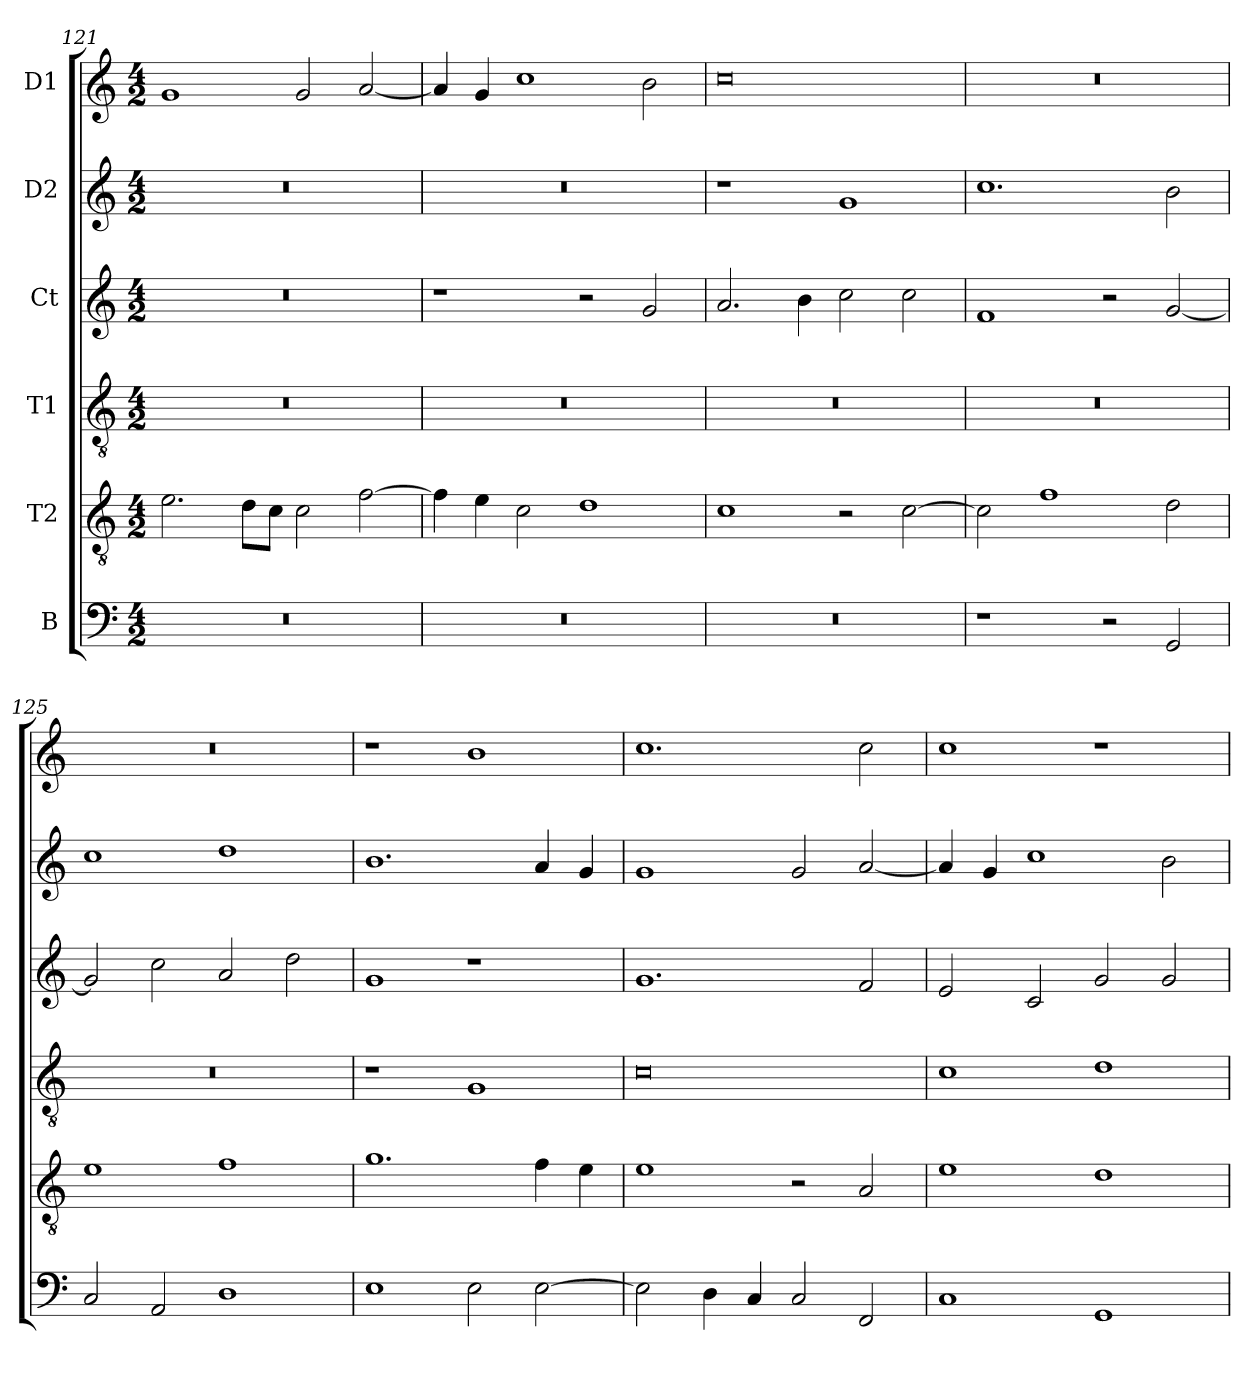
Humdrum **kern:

**kern	**kern	**kern	**kern	**kern	**kern
*part6	*part5	*part4	*part3	*part2	*part1
*staff6	*staff5	*staff4	*staff3	*staff2	*staff1
*I"B	*I"T2	*I"T1	*I"Ct	*I"D2	*I"D1
!!LO:PB:g=z
*clefF4	*clefGv2	*clefGv2	*clefG2	*clefG2	*clefG2
*	*ITrd7c12	*ITrd7c12	*	*	*
*k[]	*k[]	*k[]	*k[]	*k[]	*k[]
*C:	*C:	*C:	*C:	*C:	*C:
*M4/2	*M4/2	*M4/2	*M4/2	*M4/2	*M4/2
=121	=121	=121	=121	=121	=121
!LO:N:vis=1	!	!LO:N:vis=1	!LO:N:vis=1	!LO:N:vis=1	!
0r	2.Ei\	0r	0r	0r	1gi
.	8Di\L	.	.	.	.
.	8Ci\J	.	.	.	.
.	2Ci\	.	.	.	2gi/
.	[>2Fi\	.	.	.	[<2ai/
=122	=122	=122	=122	=122	=122
!LO:N:vis=1	!	!LO:N:vis=1	!	!LO:N:vis=1	!
0r	4Fi\]	0r	1r	0r	4ai/]
.	4Ei\	.	.	.	4gi/
.	2Ci\	.	.	.	1cci
.	1Di	.	2r	.	.
.	.	.	2gi/	.	2bi\
=123	=123	=123	=123	=123	=123
!LO:N:vis=1	!	!LO:N:vis=1	!	!	!
0r	1Ci	0r	2.ai/	1r	0cci
.	.	.	4bi\	.	.
.	2r	.	2cci\	1gi	.
.	[>2Ci\	.	2cci\	.	.
!!LO:PB:g=z
=124	=124	=124	=124	=124	=124
!	!	!LO:N:vis=1	!	!	!LO:N:vis=1
1r	2Ci\]	0r	1fi	1.cci	0r
.	1Fi	.	.	.	.
2r	.	.	2r	.	.
2GGi/	2Di\	.	[<2gi/	2bi\	.
=125	=125	=125	=125	=125	=125
!	!	!LO:N:vis=1	!	!	!LO:N:vis=1
2Ci/	1Ei	0r	2gi/]	1cci	0r
2AAi/	.	.	2cci\	.	.
1Di	1Fi	.	2ai/	1ddi	.
.	.	.	2ddi\	.	.
=126	=126	=126	=126	=126	=126
1Ei	1.Gi	1r	1gi	1.bi	1r
2Ei\	.	1GGi	1r	.	1bi
[>2Ei\	4Fi\	.	.	4ai/	.
.	4Ei\	.	.	4gi/	.
!!LO:PB:g=z
=127	=127	=127	=127	=127	=127
2Ei\]	1Ei	0Ci	1.gi	1gi	1.cci
4Di\	.	.	.	.	.
4Ci/	.	.	.	.	.
2Ci/	2r	.	.	2gi/	.
2FFi/	2AAi/	.	2fi/	[<2ai/	2cci\
=128	=128	=128	=128	=128	=128
1Ci	1Ei	1Ci	2ei/	4ai/]	1cci
.	.	.	.	4gi/	.
.	.	.	2ci/	1cci	.
1GGi	1Di	1Di	2gi/	.	1r
.	.	.	2gi/	2bi\	.
=	=	=	=	=	=
*-	*-	*-	*-	*-	*-
